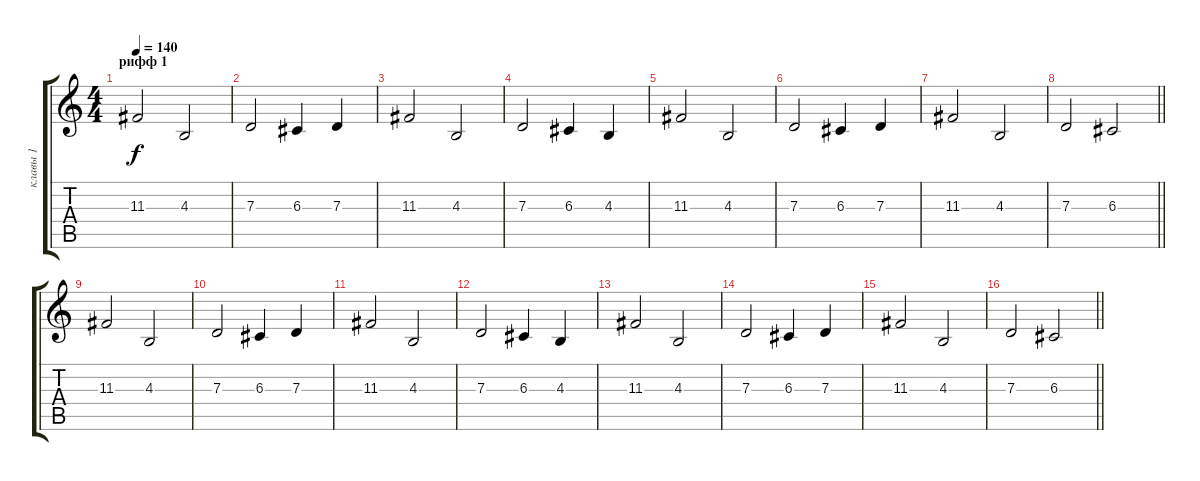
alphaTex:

\track ("клавы 1" "клавы 1") {instrument flute}
\staff {score tabs}
\tuning (E4 B3 G3 D3 A2 E2) {hide}
\ts (4 4)
\section ("" "рифф 1")
\tempo 140
\clef g2
\ks c
11.3.2{dy f} 4.3.2 |
7.3.2 6.3.4 7.3.4 |
11.3.2 4.3.2 |
7.3.2 6.3.4 4.3.4 |
11.3.2 4.3.2 |
7.3.2 6.3.4 7.3.4 |
11.3.2 4.3.2 |
\barLineRight lightlight
7.3.2 6.3.2 |
11.3.2 4.3.2 |
7.3.2 6.3.4 7.3.4 |
11.3.2 4.3.2 |
7.3.2 6.3.4 4.3.4 |
11.3.2 4.3.2 |
7.3.2 6.3.4 7.3.4 |
11.3.2 4.3.2 |
\barLineRight lightlight
7.3.2 6.3.2
